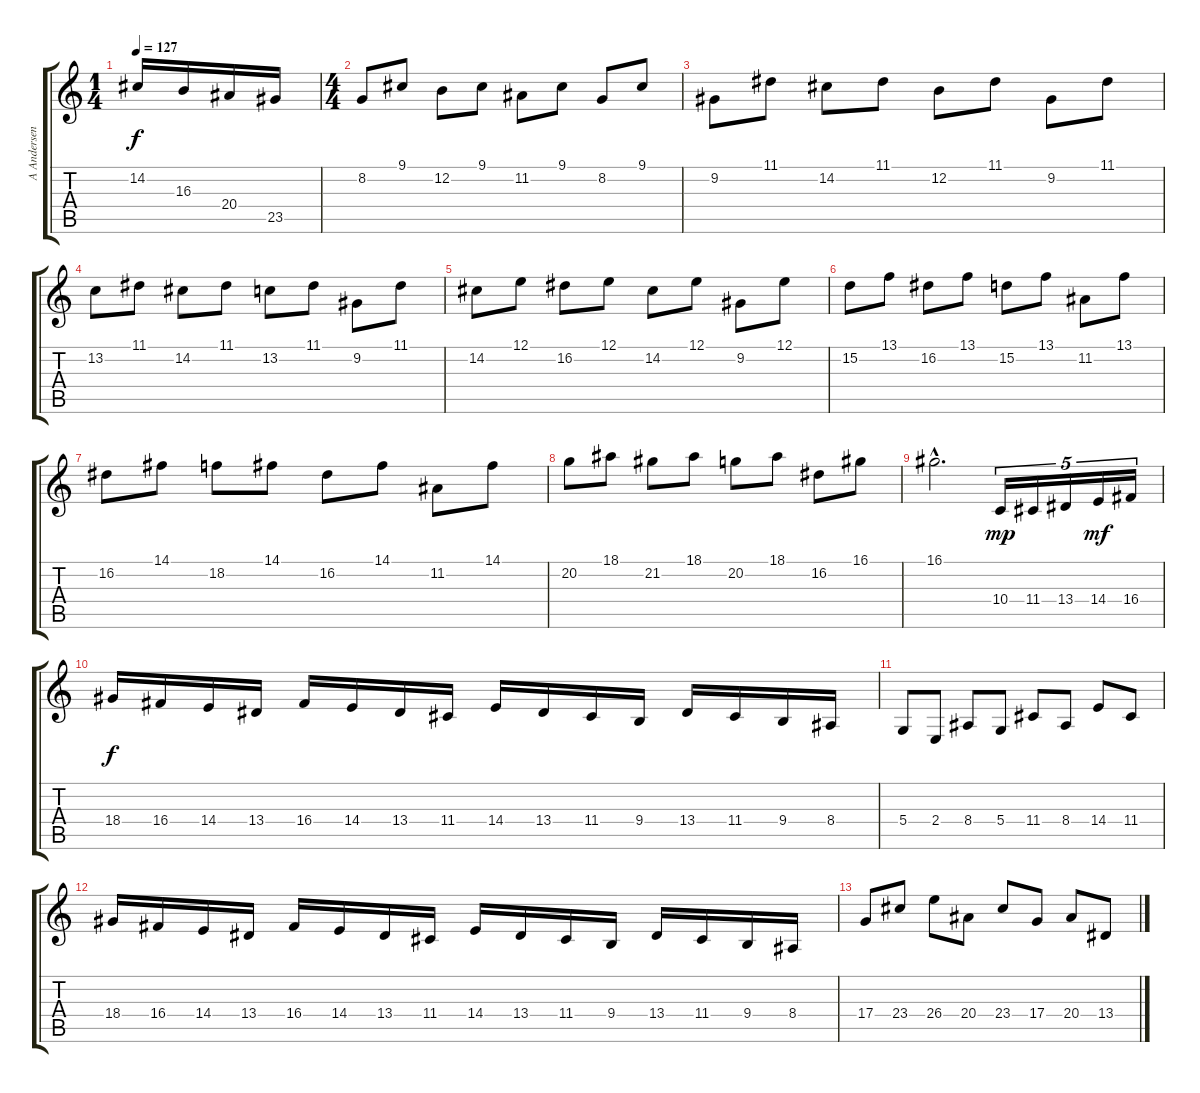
\track ("A Andersen" "A Andersen") {instrument churchorgan}
\staff {score tabs}
\tuning (E4 B3 G3 D3 A2 E2) {hide}
\ts (1 4)
\tempo 127
\clef g2
\ks c
14.2.16{dy f volume 11 instrument churchorgan} 16.3.16 20.4.16 23.5.16 |
\ts (4 4)
8.2.8 9.1.8 12.2.8 9.1.8 11.2.8 9.1.8 8.2.8 9.1.8 |
9.2.8 11.1.8 14.2.8 11.1.8 12.2.8 11.1.8 9.2.8 11.1.8 |
13.2.8 11.1.8 14.2.8 11.1.8 13.2.8 11.1.8 9.2.8 11.1.8 |
14.2.8 12.1.8 16.2.8 12.1.8 14.2.8 12.1.8 9.2.8 12.1.8 |
15.2.8 13.1.8 16.2.8 13.1.8 15.2.8 13.1.8 11.2.8 13.1.8 |
16.2.8 14.1.8 18.2.8 14.1.8 16.2.8 14.1.8 11.2.8 14.1.8 |
20.2.8 18.1.8 21.2.8 18.1.8 20.2.8 18.1.8 16.2.8 16.1.8 |
16.1{hac}.2{d} 10.4.16{tu (5 4) dy mp} 11.4.16{tu (5 4)} 13.4.16{tu (5 4)} 14.4.16{tu (5 4) dy mf} 16.4.16{tu (5 4)} |
18.4.16{dy f} 16.4.16 14.4.16 13.4.16 16.4.16 14.4.16 13.4.16 11.4.16 14.4.16 13.4.16 11.4.16 9.4.16 13.4.16 11.4.16 9.4.16 8.4.16 |
5.4.8 2.4.8 8.4.8 5.4.8 11.4.8 8.4.8 14.4.8 11.4.8 |
18.4.16 16.4.16 14.4.16 13.4.16 16.4.16 14.4.16 13.4.16 11.4.16 14.4.16 13.4.16 11.4.16 9.4.16 13.4.16 11.4.16 9.4.16 8.4.16 |
17.4.8 23.4.8 26.4.8 20.4.8 23.4.8 17.4.8 20.4.8 13.4.8
